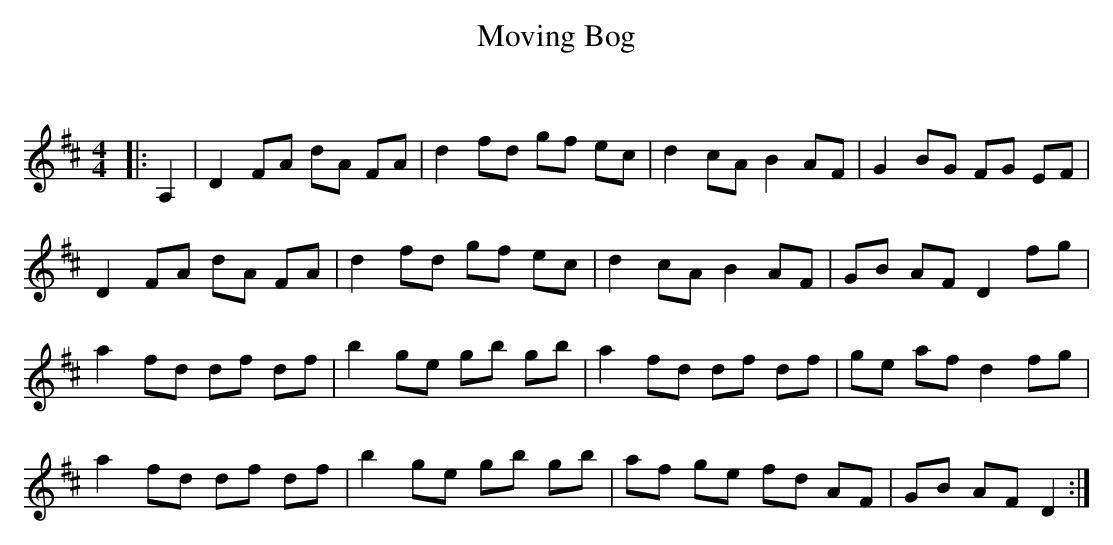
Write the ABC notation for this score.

X:1
T: Moving Bog
C:
Q: 232
K:D
M:4/4
L:1/8
|:A,2|D2 FA dA FA|d2 fd gf ec|d2 cA B2 AF|G2 BG FG EF|
D2 FA dA FA|d2 fd gf ec|d2 cA B2 AF|GB AF D2 fg|
a2 fd df df|b2 ge gb gb|a2 fd df df|ge af d2 fg|
a2 fd df df|b2 ge gb gb|af ge fd AF|GB AF D2:|
